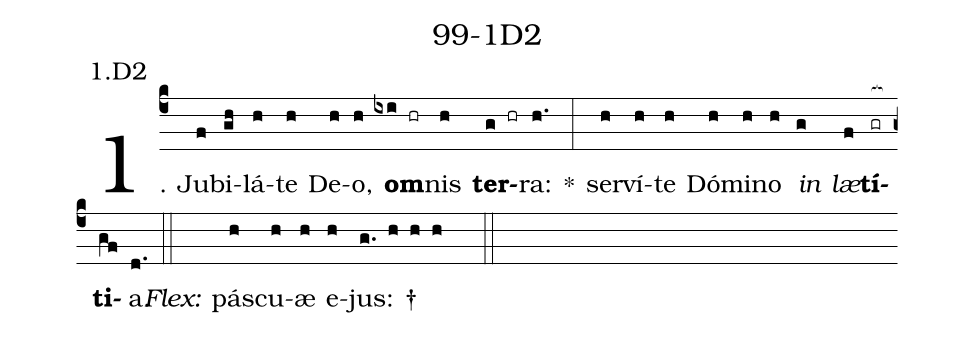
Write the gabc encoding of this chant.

name: 99-1D2;
annotation: 1.D2;
%%
(c4)1. Ju(f)bi(gh)lá(h)te(h) De(h)o,(h) <b>om</b>(ixi hr)nis(h) <b>ter</b>(g hr)ra:(h.) *(:) ser(h)ví(h)te(h) Dó(h)mi(h)no(h) <i>in</i>(g) <i>læ</i>(f)<b>tí</b>(gr[ocb:1{])<b>ti</b>(gf[ocb:0}])a.(d.) (::)
<i>Flex:</i>()  pás(h)cu(h)æ(h) e(h)jus: †(g. h h h  ::)
